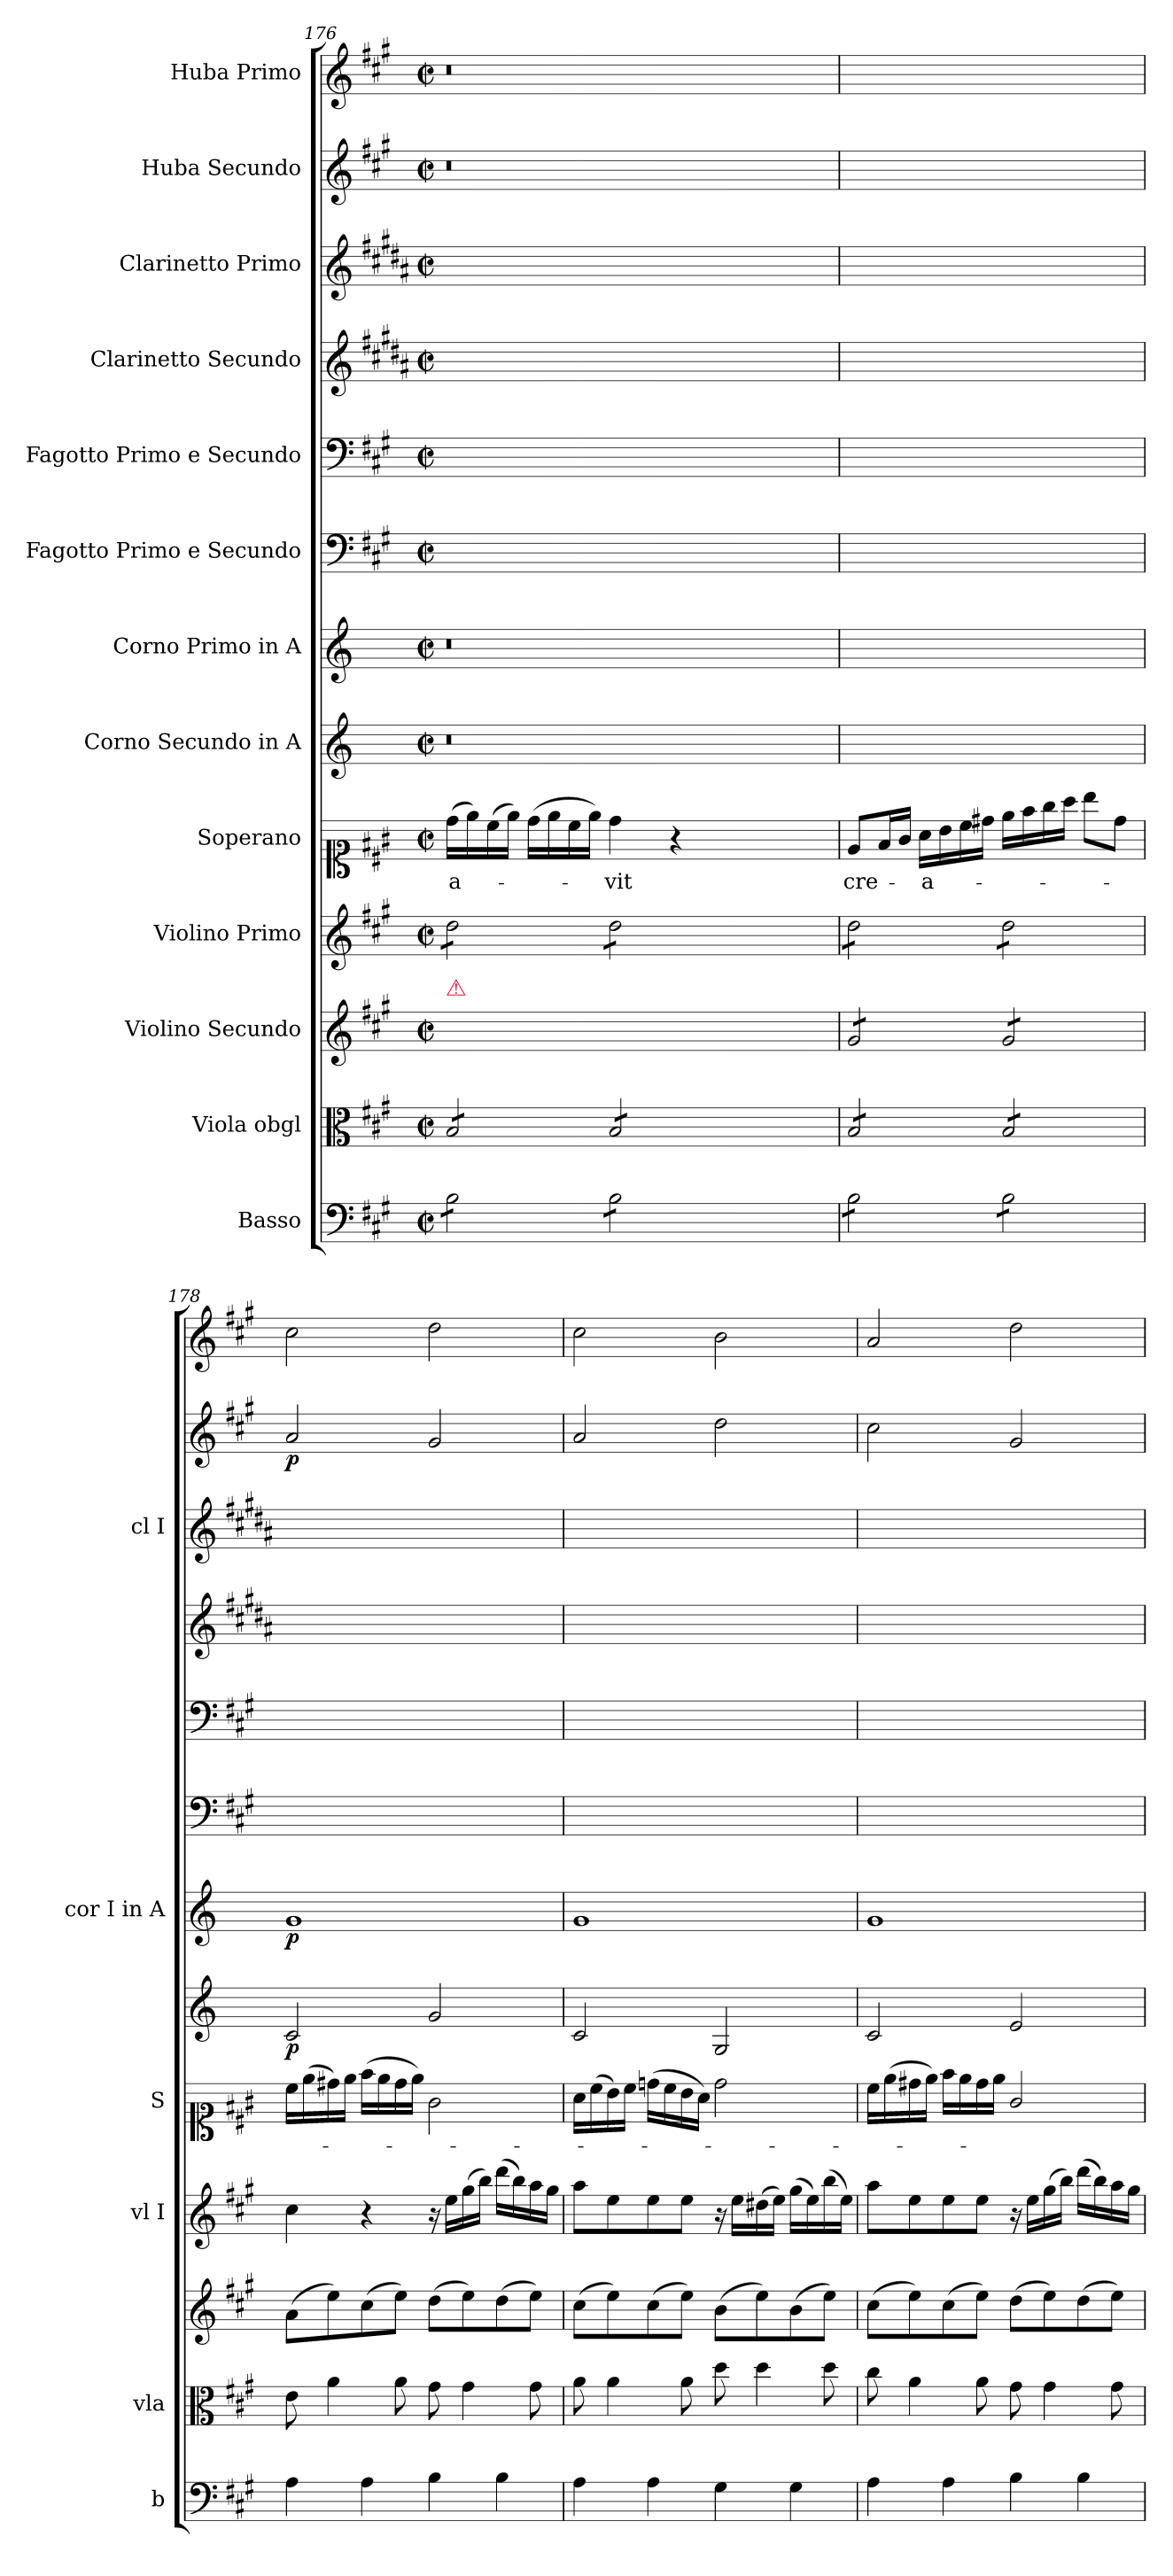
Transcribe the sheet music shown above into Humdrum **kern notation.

**kern	**kern	**kern	**kern	**kern	**text	**kern	**dynam	**kern	**dynam	**kern	**kern	**kern	**kern	**kern	**dynam	**kern	**dynam
*part13	*part12	*part11	*part10	*part9	*part9	*part8	*part8	*part7	*part7	*part6	*part5	*part4	*part3	*part2	*part2	*part1	*part1
*staff13	*staff12	*staff11	*staff10	*staff9	*staff9	*staff8	*staff8	*staff7	*staff7	*staff6	*staff5	*staff4	*staff3	*staff2	*staff2	*staff1	*staff1
*I"Basso	*I"Viola obgl	*I"Violino Secundo	*I"Violino Primo	*I"Soperano	*	*I"Corno Secundo in A	*	*I"Corno Primo in A	*	*I"Fagotto Primo e Secundo	*I"Fagotto Primo e Secundo	*I"Clarinetto Secundo	*I"Clarinetto Primo	*I"Huba Secundo	*	*I"Huba Primo	*
*I'b	*I'vla	*	*I'vl I	*I'S	*	*	*	*I'cor I in A	*	*	*	*	*I'cl I	*	*	*	*
*clefF4	*clefC3	*clefG2	*clefG2	*clefC1	*	*clefG2	*	*clefG2	*	*clefF4	*clefF4	*clefG2	*clefG2	*clefG2	*	*clefG2	*
*	*	*	*	*	*	*ITrd2c3	*	*ITrd2c3	*	*	*	*ITrd1c2	*ITrd1c2	*	*	*	*
*k[f#c#g#]	*k[f#c#g#]	*k[f#c#g#]	*k[f#c#g#]	*k[f#c#g#]	*	*k[f#c#g#]	*	*k[f#c#g#]	*	*k[f#c#g#]	*k[f#c#g#]	*k[f#c#g#]	*k[f#c#g#]	*k[f#c#g#]	*	*k[f#c#g#]	*
*A:	*A:	*A:	*A:	*A:	*	*A:	*	*A:	*	*A:	*A:	*A:	*A:	*A:	*	*A:	*
*M2/2	*M2/2	*M2/2	*M2/2	*M2/2	*	*M2/2	*	*M2/2	*	*M2/2	*M2/2	*M2/2	*M2/2	*M2/2	*	*M2/2	*
*met(c|)	*met(c|)	*met(c|)	*met(c|)	*met(c|)	*	*met(c|)	*	*met(c|)	*	*met(c|)	*met(c|)	*met(c|)	*met(c|)	*met(c|)	*	*met(c|)	*
=176	=176	=176	=176	=176	=176	=176	=176	=176	=176	=176	=176	=176	=176	=176	=176	=176	=176
!	!	!LO:TX:a:color=crimson:t=⚠	!	!	!	!	!	!	!	!	!	!	!	!	!	!	!
*tremolo	*	*	*	*	*	*	*	*	*	*	*	*	*	*	*	*	*
*	*tremolo	*	*	*	*	*	*	*	*	*	*	*	*	*	*	*	*
*	*	*	*tremolo	*	*	*	*	*	*	*	*	*	*	*	*	*	*
8B\L	8B/L	8a/Lyy	8dd\L	(16dd\LL	-a-	0r	.	0r	.	8B\Lyy	8B\Lyy	1ryy	1ryy	0r	.	0r	.
.	.	.	.	16ee\)	.	.	.	.	.	.	.	.	.	.	.	.	.
8B\	8B/	8a/yy	8dd\	(16cc#\	.	.	.	.	.	8B\yy	8B\yy	.	.	.	.	.	.
.	.	.	.	16ee\JJ)	.	.	.	.	.	.	.	.	.	.	.	.	.
8B\	8B/	8a/yy	8dd\	(16dd\LL	.	.	.	.	.	8B\yy	8B\yy	.	.	.	.	.	.
.	.	.	.	16ee\	.	.	.	.	.	.	.	.	.	.	.	.	.
8B\J	8B/J	8a/Jyy	8dd\J	16cc#\	.	.	.	.	.	8B\Jyy	8B\Jyy	.	.	.	.	.	.
.	.	.	.	16ee\JJ)	.	.	.	.	.	.	.	.	.	.	.	.	.
8B\L	8B/L	8a/Lyy	8dd\L	4dd\	-vit	.	.	.	.	8B\Lyy	8B\Lyy	.	.	.	.	.	.
8B\	8B/	8a/yy	8dd\	.	.	.	.	.	.	8B\yy	8B\yy	.	.	.	.	.	.
8B\	8B/	8a/yy	8dd\	4r	.	.	.	.	.	8B\yy	8B\yy	.	.	.	.	.	.
8B\J	8B/J	8a/Jyy	8dd\J	.	.	.	.	.	.	8B\Jyy	8B\Jyy	.	.	.	.	.	.
1ryy	1ryy	1ryy	1ryy	1ryy	.	.	.	.	.	1ryy	1ryy	1ryy	1ryy	.	.	.	.
=177	=177	=177	=177	=177	=177	=177	=177	=177	=177	=177	=177	=177	=177	=177	=177	=177	=177
*	*	*tremolo	*	*	*	*	*	*	*	*	*	*	*	*	*	*	*
8B\L	8B/L	8g#/L	8dd\L	8e/L	cre-	1ryy	.	1ryy	.	8B\Lyy	8B\Lyy	1ryy	1ryy	1ryy	.	1ryy	.
8B\	8B/	8g#/	8dd\	16f#/L	.	.	.	.	.	8B\yy	8B\yy	.	.	.	.	.	.
.	.	.	.	16g#/JJ	.	.	.	.	.	.	.	.	.	.	.	.	.
8B\	8B/	8g#/	8dd\	16a\LL	-a-	.	.	.	.	8B\yy	8B\yy	.	.	.	.	.	.
.	.	.	.	16b\	.	.	.	.	.	.	.	.	.	.	.	.	.
8B\J	8B/J	8g#/J	8dd\J	16cc#\	.	.	.	.	.	8B\Jyy	8B\Jyy	.	.	.	.	.	.
.	.	.	.	16dd#X\JJ	.	.	.	.	.	.	.	.	.	.	.	.	.
8B\L	8B/L	8g#/L	8dd\L	16ee\LL	.	.	.	.	.	8B\Lyy	8B\Lyy	.	.	.	.	.	.
.	.	.	.	16ff#\	.	.	.	.	.	.	.	.	.	.	.	.	.
8B\	8B/	8g#/	8dd\	16gg#\	.	.	.	.	.	8B\yy	8B\yy	.	.	.	.	.	.
.	.	.	.	16aa\JJ	.	.	.	.	.	.	.	.	.	.	.	.	.
8B\	8B/	8g#/	8dd\	8bb\L	.	.	.	.	.	8B\yy	8B\yy	.	.	.	.	.	.
8B\J	8B/J	8g#/J	8dd\J	8dd#\J	.	.	.	.	.	8B\Jyy	8B\Jyy	.	.	.	.	.	.
*	*	*	*Xtremolo	*	*	*	*	*	*	*	*	*	*	*	*	*	*
*	*	*Xtremolo	*	*	*	*	*	*	*	*	*	*	*	*	*	*	*
*	*Xtremolo	*	*	*	*	*	*	*	*	*	*	*	*	*	*	*	*
*Xtremolo	*	*	*	*	*	*	*	*	*	*	*	*	*	*	*	*	*
=178	=178	=178	=178	=178	=178	=178	=178	=178	=178	=178	=178	=178	=178	=178	=178	=178	=178
!	!	!	!	!	!	!	!	!	!	!	!	!	!	!	!	!	!LO:DY:b
4A\	8e\	(8a\L	4cc#\	16cc#\LL	.	2A/	p	1e	p	4A\yy	4A\yy	1ryy	1ryy	2a/	p	2cc#\	pia
.	.	.	.	(16ee\	.	.	.	.	.	.	.	.	.	.	.	.	.
.	4a\	8ee\)	.	16dd#X\)	.	.	.	.	.	.	.	.	.	.	.	.	.
.	.	.	.	16ee\JJ	.	.	.	.	.	.	.	.	.	.	.	.	.
4A\	.	(8cc#\	4r	(16ff#\LL	.	.	.	.	.	4A\yy	4A\yy	.	.	.	.	.	.
.	.	.	.	16ee\	.	.	.	.	.	.	.	.	.	.	.	.	.
.	8a\	8ee\J)	.	16dd#\	.	.	.	.	.	.	.	.	.	.	.	.	.
.	.	.	.	16ee\JJ)	.	.	.	.	.	.	.	.	.	.	.	.	.
4B\	8g#\	(8dd\L	16r	2g#\	.	2e/	.	.	.	4B\yy	4B\yy	.	.	2g#/	.	2dd\	.
.	.	.	16ee\LL	.	.	.	.	.	.	.	.	.	.	.	.	.	.
.	4g#\	8ee\)	(16gg#\	.	.	.	.	.	.	.	.	.	.	.	.	.	.
.	.	.	16bb\JJ)	.	.	.	.	.	.	.	.	.	.	.	.	.	.
4B\	.	(8dd\	(16ddd\LL	.	.	.	.	.	.	4B\yy	4B\yy	.	.	.	.	.	.
.	.	.	16bb\)	.	.	.	.	.	.	.	.	.	.	.	.	.	.
.	8g#\	8ee\J)	16aa\	.	.	.	.	.	.	.	.	.	.	.	.	.	.
.	.	.	16gg#\JJ	.	.	.	.	.	.	.	.	.	.	.	.	.	.
=179	=179	=179	=179	=179	=179	=179	=179	=179	=179	=179	=179	=179	=179	=179	=179	=179	=179
4A\	8a\	(8cc#\L	8aa\L	16a\LL	.	2A/	.	1e	.	4A\yy	4A\yy	1ryy	1ryy	2a/	.	2cc#\	.
.	.	.	.	(16cc#\	.	.	.	.	.	.	.	.	.	.	.	.	.
.	4a\	8ee\)	8ee\	16b\)	.	.	.	.	.	.	.	.	.	.	.	.	.
.	.	.	.	16cc#\JJ	.	.	.	.	.	.	.	.	.	.	.	.	.
4A\	.	(8cc#\	8ee\	(16ddn\LL	.	.	.	.	.	4A\yy	4A\yy	.	.	.	.	.	.
.	.	.	.	16cc#\	.	.	.	.	.	.	.	.	.	.	.	.	.
.	8a\	8ee\J)	8ee\J	16b\	.	.	.	.	.	.	.	.	.	.	.	.	.
.	.	.	.	16a\JJ)	.	.	.	.	.	.	.	.	.	.	.	.	.
4G#\	8dd\	(8b\L	16r	2dd\	.	2E/	.	.	.	4G#\yy	4G#\yy	.	.	2dd\	.	2b\	.
.	.	.	16ee\LL	.	.	.	.	.	.	.	.	.	.	.	.	.	.
.	4dd\	8ee\)	(16dd#X\	.	.	.	.	.	.	.	.	.	.	.	.	.	.
.	.	.	16ee\JJ)	.	.	.	.	.	.	.	.	.	.	.	.	.	.
4G#\	.	(8b\	(16gg#\LL	.	.	.	.	.	.	4G#\yy	4G#\yy	.	.	.	.	.	.
.	.	.	16ee\)	.	.	.	.	.	.	.	.	.	.	.	.	.	.
.	8dd\	8ee\J)	(16bb\	.	.	.	.	.	.	.	.	.	.	.	.	.	.
.	.	.	16ee\JJ)	.	.	.	.	.	.	.	.	.	.	.	.	.	.
=180	=180	=180	=180	=180	=180	=180	=180	=180	=180	=180	=180	=180	=180	=180	=180	=180	=180
4A\	8cc#\	(8cc#\L	8aa\L	16cc#\LL	.	2A/	.	1e	.	4A\yy	4A\yy	1ryy	1ryy	2cc#\	.	2a/	.
.	.	.	.	(16ee\	.	.	.	.	.	.	.	.	.	.	.	.	.
.	4a\	8ee\)	8ee\	16dd#X\	.	.	.	.	.	.	.	.	.	.	.	.	.
.	.	.	.	16ee\JJ)	.	.	.	.	.	.	.	.	.	.	.	.	.
4A\	.	(8cc#\	8ee\	16ff#\LL	.	.	.	.	.	4A\yy	4A\yy	.	.	.	.	.	.
.	.	.	.	16ee\	.	.	.	.	.	.	.	.	.	.	.	.	.
.	8a\	8ee\J)	8ee\J	16dd#\	.	.	.	.	.	.	.	.	.	.	.	.	.
.	.	.	.	16ee\JJ	.	.	.	.	.	.	.	.	.	.	.	.	.
4B\	8g#\	(8dd\L	16r	2g#/	.	2c#/	.	.	.	4B\yy	4B\yy	.	.	2g#/	.	2dd\	.
.	.	.	16ee\LL	.	.	.	.	.	.	.	.	.	.	.	.	.	.
.	4g#\	8ee\)	(16gg#\	.	.	.	.	.	.	.	.	.	.	.	.	.	.
.	.	.	16bb\JJ)	.	.	.	.	.	.	.	.	.	.	.	.	.	.
4B\	.	(8dd\	(16ddd\LL	.	.	.	.	.	.	4B\yy	4B\yy	.	.	.	.	.	.
.	.	.	16bb\)	.	.	.	.	.	.	.	.	.	.	.	.	.	.
.	8g#\	8ee\J)	16aa\	.	.	.	.	.	.	.	.	.	.	.	.	.	.
.	.	.	16gg#\JJ	.	.	.	.	.	.	.	.	.	.	.	.	.	.
=	=	=	=	=	=	=	=	=	=	=	=	=	=	=	=	=	=
*-	*-	*-	*-	*-	*-	*-	*-	*-	*-	*-	*-	*-	*-	*-	*-	*-	*-
